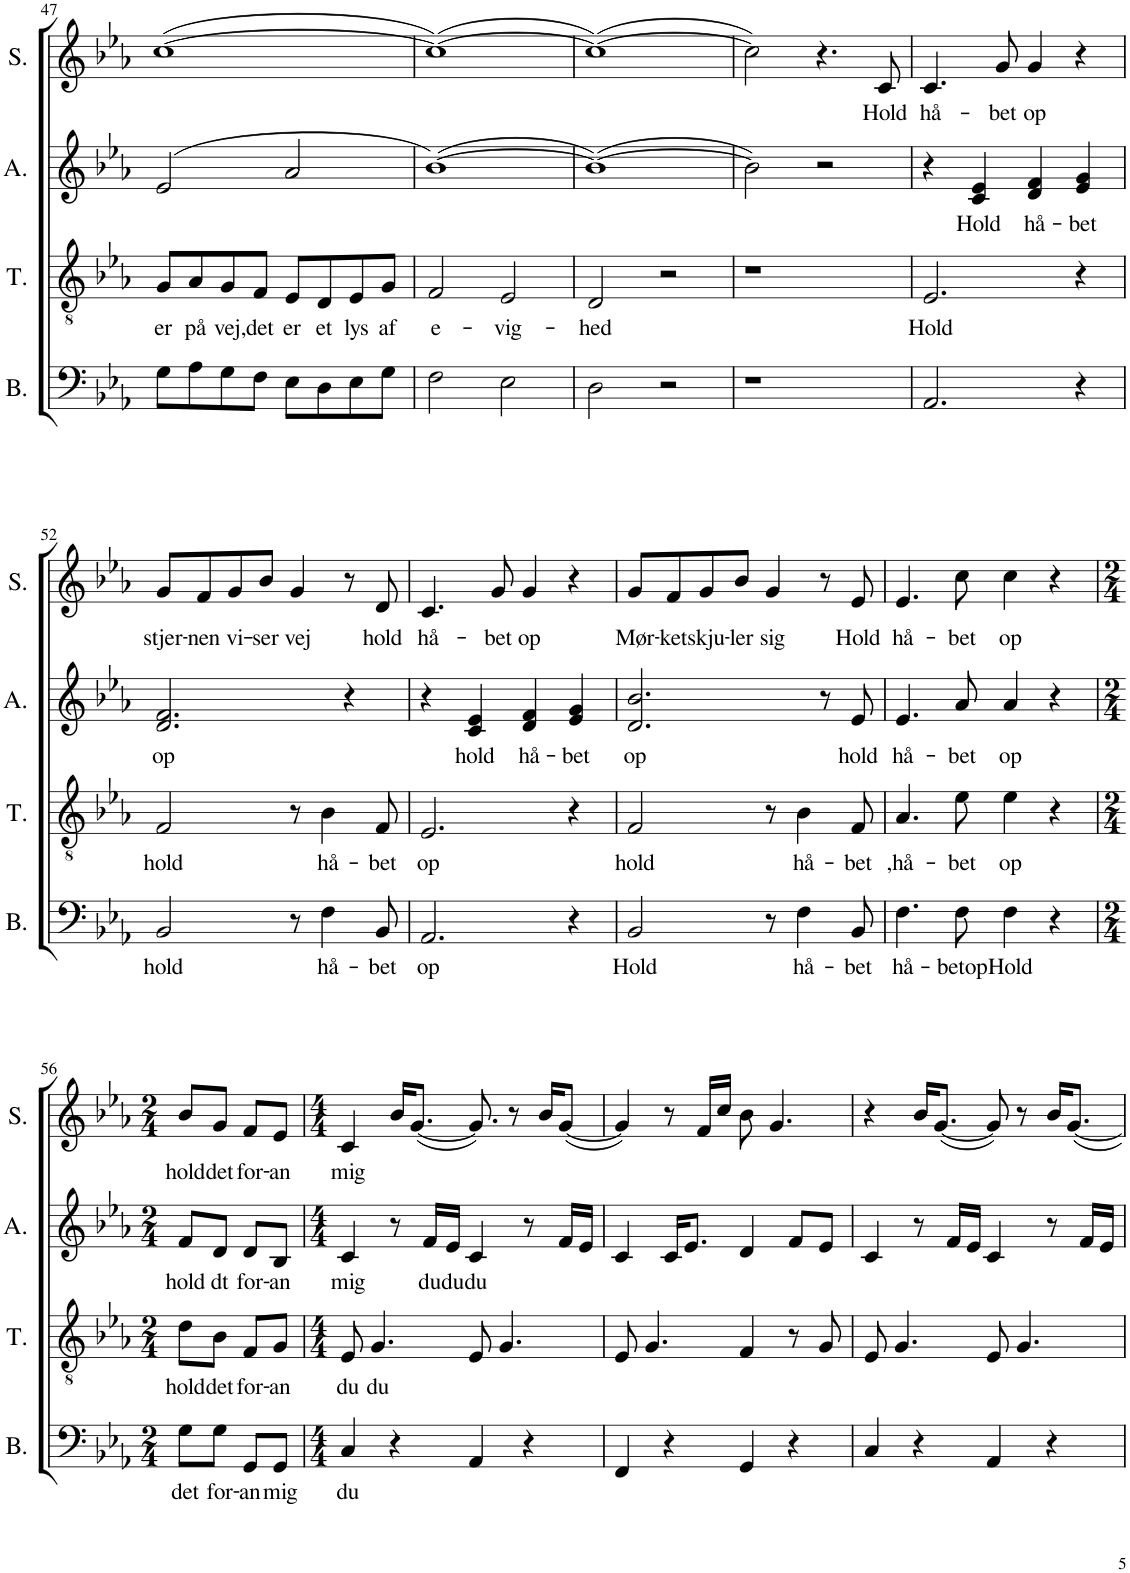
**kern	**text	**kern	**text	**kern	**text	**kern	**text
*part4	*part4	*part3	*part3	*part2	*part2	*part1	*part1
*staff4	*staff4	*staff3	*staff3	*staff2	*staff2	*staff1	*staff1
*I"Bass	*	*I"Tenor	*	*I"Alto	*	*I"Soprano	*
*I'B.	*	*I'T.	*	*I'A.	*	*I'S.	*
!!LO:PB:g=z
*clefF4	*	*clefGv2	*	*clefG2	*	*clefG2	*
*k[b-e-a-]	*	*k[b-e-a-]	*	*k[b-e-a-]	*	*k[b-e-a-]	*
*M4/4	*	*M4/4	*	*M4/4	*	*M4/4	*
=47	=47	=47	=47	=47	=47	=47	=47
!	!	!	!LO:LY:b	!	!	!	!
8G\L	.	8G/L	er	(2e-/	.	([1cc	.
!	!	!	!LO:LY:b	!	!	!	!
8A-\	.	8A-/	på	.	.	.	.
!	!	!	!LO:LY:b	!	!	!	!
8G\	.	8G/	vej,	.	.	.	.
!	!	!	!LO:LY:b	!	!	!	!
8F\J	.	8F/J	det	.	.	.	.
!	!	!	!LO:LY:b	!	!	!	!
8E-\L	.	8E-/L	er	2a-/	.	.	.
!	!	!	!LO:LY:b	!	!	!	!
8D\	.	8D/	et	.	.	.	.
!	!	!	!LO:LY:b	!	!	!	!
8E-\	.	8E-/	lys	.	.	.	.
!	!	!	!LO:LY:b	!	!	!	!
8G\J	.	8G/J	af	.	.	.	.
=48	=48	=48	=48	=48	=48	=48	=48
!	!	!	!LO:LY:b	!	!	!	!
2F\	.	2F/	e-	([1b-)	.	(1cc_)	.
!	!	!	!LO:LY:b	!	!	!	!
2E-\	.	2E-/	-vig-	.	.	.	.
=49	=49	=49	=49	=49	=49	=49	=49
!	!	!	!LO:LY:b	!	!	!	!
2D\	.	2D/	-hed	(1b-_)	.	(1cc_)	.
2r	.	2r	.	.	.	.	.
=50	=50	=50	=50	=50	=50	=50	=50
1r	.	1r	.	2b-\])	.	2cc\])	.
.	.	.	.	2r	.	4.r	.
!	!	!	!	!	!	!	!LO:LY:b
.	.	.	.	.	.	8c/	Hold
=51	=51	=51	=51	=51	=51	=51	=51
!	!	!	!LO:LY:b	!	!	!	!LO:LY:b
2.AA-/	.	2.E-/	Hold	4r	.	4.c/	hå-
!	!	!	!	!	!LO:LY:b	!	!
.	.	.	.	4c/ 4e-/	Hold	.	.
!	!	!	!	!	!	!	!LO:LY:b
.	.	.	.	.	.	8g/	-bet
!	!	!	!	!	!LO:LY:b	!	!LO:LY:b
.	.	.	.	4d/ 4f/	hå-	4g/	op
!	!	!	!	!	!LO:LY:b	!	!
4r	.	4r	.	4e-/ 4g/	-bet	4r	.
!!LO:LB:g=z
=52	=52	=52	=52	=52	=52	=52	=52
!	!LO:LY:b	!	!LO:LY:b	!	!LO:LY:b	!	!LO:LY:b
2BB-/	hold	2F/	hold	2.d/ 2.f/	op	8g/L	stjer-
!	!	!	!	!	!	!	!LO:LY:b
.	.	.	.	.	.	8f/	-nen
!	!	!	!	!	!	!	!LO:LY:b
.	.	.	.	.	.	8g/	vi-
!	!	!	!	!	!	!	!LO:LY:b
.	.	.	.	.	.	8b-/J	-ser
!	!	!	!	!	!	!	!LO:LY:b
8r	.	8r	.	.	.	4g/	vej
!	!LO:LY:b	!	!LO:LY:b	!	!	!	!
4F\	hå-	4B-\	hå-	.	.	.	.
.	.	.	.	4r	.	8r	.
!	!LO:LY:b	!	!LO:LY:b	!	!	!	!LO:LY:b
8BB-/	-bet	8F/	-bet	.	.	8d/	hold
=53	=53	=53	=53	=53	=53	=53	=53
!	!LO:LY:b	!	!LO:LY:b	!	!	!	!LO:LY:b
2.AA-/	op	2.E-/	op	4r	.	4.c/	hå-
!	!	!	!	!	!LO:LY:b	!	!
.	.	.	.	4c/ 4e-/	hold	.	.
!	!	!	!	!	!	!	!LO:LY:b
.	.	.	.	.	.	8g/	-bet
!	!	!	!	!	!LO:LY:b	!	!LO:LY:b
.	.	.	.	4d/ 4f/	hå-	4g/	op
!	!	!	!	!	!LO:LY:b	!	!
4r	.	4r	.	4e-/ 4g/	-bet	4r	.
=54	=54	=54	=54	=54	=54	=54	=54
!	!LO:LY:b	!	!LO:LY:b	!	!LO:LY:b	!	!LO:LY:b
2BB-/	Hold	2F/	hold	2.d/ 2.b-/	op	8g/L	Mør-
!	!	!	!	!	!	!	!LO:LY:b
.	.	.	.	.	.	8f/	-ket
!	!	!	!	!	!	!	!LO:LY:b
.	.	.	.	.	.	8g/	skju-
!	!	!	!	!	!	!	!LO:LY:b
.	.	.	.	.	.	8b-/J	-ler
!	!	!	!	!	!	!	!LO:LY:b
8r	.	8r	.	.	.	4g/	sig
!	!LO:LY:b	!	!LO:LY:b	!	!	!	!
4F\	hå-	4B-\	hå-	.	.	.	.
.	.	.	.	8r	.	8r	.
!	!LO:LY:b	!	!LO:LY:b	!	!LO:LY:b	!	!LO:LY:b
8BB-/	-bet	8F/	-bet	8e-/	hold	8e-/	Hold
=55	=55	=55	=55	=55	=55	=55	=55
!	!LO:LY:b	!	!LO:LY:b	!	!LO:LY:b	!	!LO:LY:b
4.F\	hå-	4.A-/	,hå-	4.e-/	hå-	4.e-/	hå-
!	!LO:LY:b	!	!LO:LY:b	!	!LO:LY:b	!	!LO:LY:b
8F\	-betop	8e-\	-bet	8a-/	-bet	8cc\	-bet
!	!LO:LY:b	!	!LO:LY:b	!	!LO:LY:b	!	!LO:LY:b
4F\	Hold	4e-\	op	4a-/	op	4cc\	op
4r	.	4r	.	4r	.	4r	.
!!LO:LB:g=z
=56	=56	=56	=56	=56	=56	=56	=56
*M2/4	*	*M2/4	*	*M2/4	*	*M2/4	*
!	!LO:LY:b	!	!LO:LY:b	!	!LO:LY:b	!	!LO:LY:b
8G\L	det	8d\L	hold	8f/L	hold	8b-/L	hold
!	!LO:LY:b	!	!LO:LY:b	!	!LO:LY:b	!	!LO:LY:b
8G\J	for-	8B-\J	det	8d/J	dt	8g/J	det
!	!LO:LY:b	!	!LO:LY:b	!	!LO:LY:b	!	!LO:LY:b
8GG/L	-an	8F/L	for-	8d/L	for-	8f/L	for-
!	!LO:LY:b	!	!LO:LY:b	!	!LO:LY:b	!	!LO:LY:b
8GG/J	mig	8G/J	-an	8B-/J	-an	8e-/J	-an
=57	=57	=57	=57	=57	=57	=57	=57
*M4/4	*	*M4/4	*	*M4/4	*	*M4/4	*
!	!LO:LY:b	!	!LO:LY:b	!	!LO:LY:b	!	!LO:LY:b
4C/	du	8E-/	du	4c/	mig	4c/	mig
!	!	!	!LO:LY:b	!	!	!	!
.	.	4.G/	du	.	.	.	.
4r	.	.	.	8r	.	16b-/KL	.
.	.	.	.	.	.	([8.g/J	.
!	!	!	!	!	!LO:LY:b	!	!
.	.	.	.	16f/LL	du	.	.
!	!	!	!	!	!LO:LY:b	!	!
.	.	.	.	16e-/JJ	du	.	.
!	!	!	!	!	!LO:LY:b	!	!
4AA-/	.	8E-/	.	4c/	du	8.g/])	.
.	.	4.G/	.	.	.	.	.
.	.	.	.	.	.	8r	.
4r	.	.	.	8r	.	.	.
.	.	.	.	.	.	16b-/KL	.
.	.	.	.	16f/LL	.	([8g/J	.
.	.	.	.	16e-/JJ	.	.	.
=58	=58	=58	=58	=58	=58	=58	=58
4FF/	.	8E-/	.	4c/	.	4g/])	.
.	.	4.G/	.	.	.	.	.
4r	.	.	.	16c/KL	.	8r	.
.	.	.	.	8.e-/J	.	.	.
.	.	.	.	.	.	16f/LL	.
.	.	.	.	.	.	16cc/JJ	.
4GG/	.	4F/	.	4d/	.	8b-\	.
.	.	.	.	.	.	4.g/	.
4r	.	8r	.	8f/L	.	.	.
.	.	8G/	.	8e-/J	.	.	.
=59	=59	=59	=59	=59	=59	=59	=59
4C/	.	8E-/	.	4c/	.	4r	.
.	.	4.G/	.	.	.	.	.
4r	.	.	.	8r	.	16b-/KL	.
.	.	.	.	.	.	([8.g/J	.
.	.	.	.	16f/LL	.	.	.
.	.	.	.	16e-/JJ	.	.	.
4AA-/	.	8E-/	.	4c/	.	8g/])	.
.	.	4.G/	.	.	.	8r	.
4r	.	.	.	8r	.	16b-/KL	.
.	.	.	.	.	.	[8.g/J	.
.	.	.	.	16f/LL	.	.	.
.	.	.	.	16e-/JJ	.	.	.
=	=	=	=	=	=	=	=
*-	*-	*-	*-	*-	*-	*-	*-
